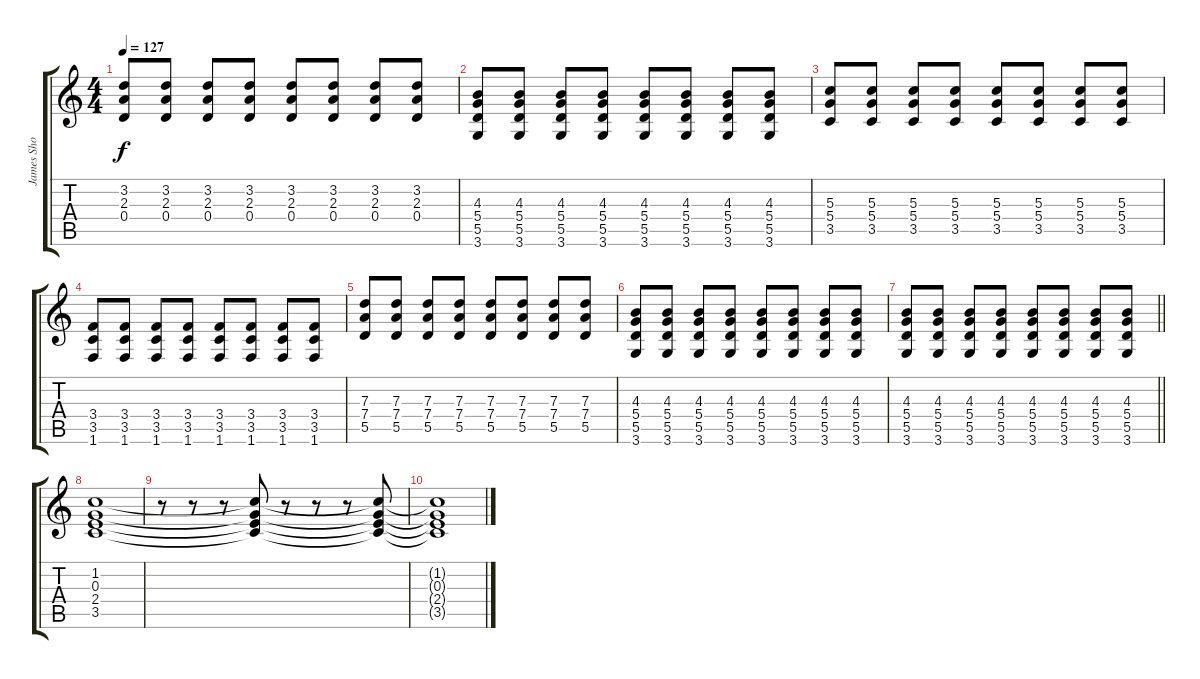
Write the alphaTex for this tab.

\track ("James Sho" "James Sho") {instrument overdrivenguitar}
\staff {score tabs}
\tuning (E4 B3 G3 D3 A2 E2) {hide}
\ts (4 4)
\tempo 127
\clef g2
\ks c
(3.2 2.3 0.4).8{dy f} (3.2 2.3 0.4).8 (3.2 2.3 0.4).8 (3.2 2.3 0.4).8 (3.2 2.3 0.4).8 (3.2 2.3 0.4).8 (3.2 2.3 0.4).8 (3.2 2.3 0.4).8 |
(4.3 5.4 5.5 3.6).8 (4.3 5.4 5.5 3.6).8 (4.3 5.4 5.5 3.6).8 (4.3 5.4 5.5 3.6).8 (4.3 5.4 5.5 3.6).8 (4.3 5.4 5.5 3.6).8 (4.3 5.4 5.5 3.6).8 (4.3 5.4 5.5 3.6).8 |
(5.3 5.4 3.5).8 (5.3 5.4 3.5).8 (5.3 5.4 3.5).8 (5.3 5.4 3.5).8 (5.3 5.4 3.5).8 (5.3 5.4 3.5).8 (5.3 5.4 3.5).8 (5.3 5.4 3.5).8 |
(3.4 3.5 1.6).8 (3.4 3.5 1.6).8 (3.4 3.5 1.6).8 (3.4 3.5 1.6).8 (3.4 3.5 1.6).8 (3.4 3.5 1.6).8 (3.4 3.5 1.6).8 (3.4 3.5 1.6).8 |
(7.3 7.4 5.5).8 (7.3 7.4 5.5).8 (7.3 7.4 5.5).8 (7.3 7.4 5.5).8 (7.3 7.4 5.5).8 (7.3 7.4 5.5).8 (7.3 7.4 5.5).8 (7.3 7.4 5.5).8 |
(4.3 5.4 5.5 3.6).8 (4.3 5.4 5.5 3.6).8 (4.3 5.4 5.5 3.6).8 (4.3 5.4 5.5 3.6).8 (4.3 5.4 5.5 3.6).8 (4.3 5.4 5.5 3.6).8 (4.3 5.4 5.5 3.6).8 (4.3 5.4 5.5 3.6).8 |
\barLineRight lightlight
(4.3 5.4 5.5 3.6).8 (4.3 5.4 5.5 3.6).8 (4.3 5.4 5.5 3.6).8 (4.3 5.4 5.5 3.6).8 (4.3 5.4 5.5 3.6).8 (4.3 5.4 5.5 3.6).8 (4.3 5.4 5.5 3.6).8 (4.3 5.4 5.5 3.6).8 |
(1.2 0.3 2.4 3.5).1{volume 13} |
r.8 r.8 r.8{volume 9} (1.2{t} 0.3{t} 2.4{t} 3.5{t}).8 r.8 r.8 r.8{volume 6} (1.2{t} 0.3{t} 2.4{t} 3.5{t}).8 |
(1.2{t} 0.3{t} 2.4{t} 3.5{t}).1{volume 3}
